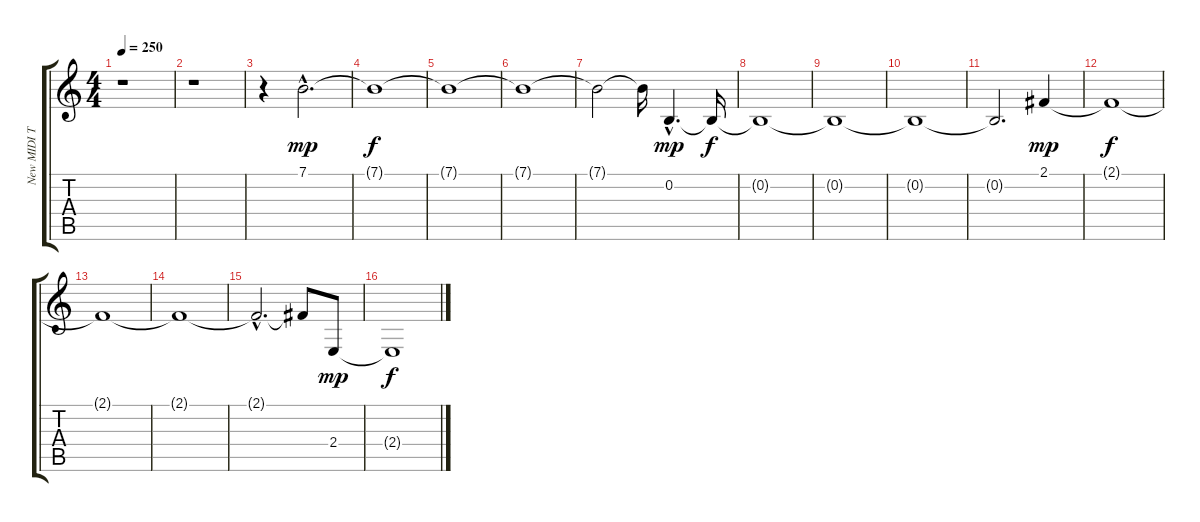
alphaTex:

\track ("New MIDI Track" "New MIDI T") {instrument seashore}
\staff {score tabs}
\tuning (E4 B3 G3 D3 A2 E2) {hide}
\ts (4 4)
\tempo 250
\clef g2
\ks c
r.1{dy mp instrument seashore} |
r.1 |
r.4 7.1{hac}.2{d} |
7.1{t}.1{dy f} |
7.1{t}.1 |
7.1{t}.1 |
7.1{t}.2 7.1{t}.16 0.2{hac}.4{d dy mp} 0.2{t}.16{dy f} |
0.2{t}.1 |
0.2{t}.1 |
0.2{t}.1 |
0.2{t}.2{d} 2.1.4{dy mp} |
2.1{t}.1{dy f} |
2.1{t}.1 |
2.1{t}.1 |
2.1{hac t}.2{d} 2.1{t}.8 2.4.8{dy mp} |
2.4{t}.1{dy f}
